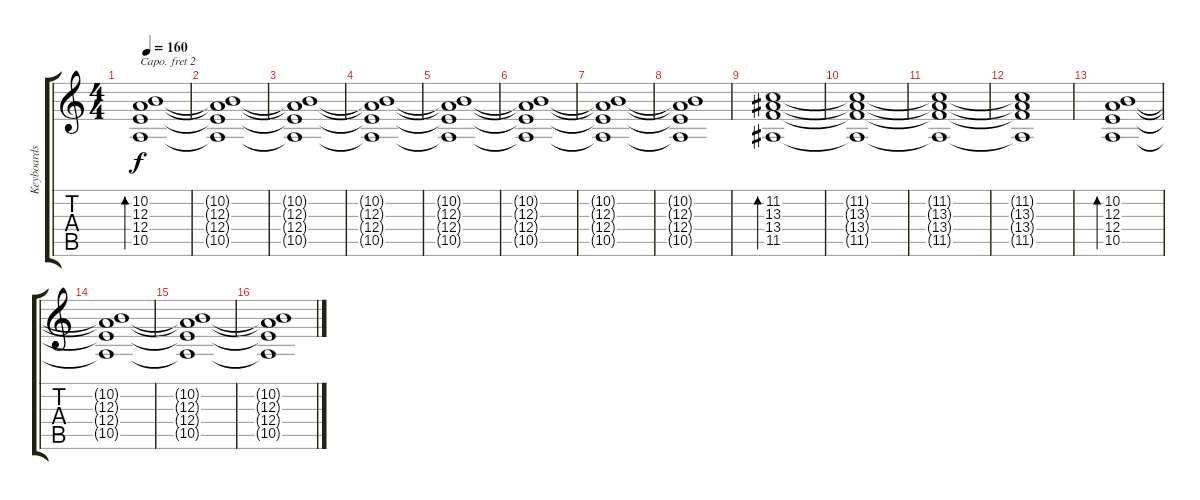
\track ("Keyboards" "Keyboards") {instrument synthstrings1}
\staff {score tabs}
\capo 2
\tuning (E4 B3 G3 D3 A2 E2) {hide}
\ts (4 4)
\tempo 160
\clef g2
\ks c
(10.2 12.3 12.4 10.5).1{bd 480 dy f volume 11 instrument stringensemble1} |
(10.2{t} 12.3{t} 12.4{t} 10.5{t}).1 |
(10.2{t} 12.3{t} 12.4{t} 10.5{t}).1 |
(10.2{t} 12.3{t} 12.4{t} 10.5{t}).1 |
(10.2{t} 12.3{t} 12.4{t} 10.5{t}).1 |
(10.2{t} 12.3{t} 12.4{t} 10.5{t}).1 |
(10.2{t} 12.3{t} 12.4{t} 10.5{t}).1 |
(10.2{t} 12.3{t} 12.4{t} 10.5{t}).1 |
(11.2 13.3 13.4 11.5).1{bd 480} |
(11.2{t} 13.3{t} 13.4{t} 11.5{t}).1 |
(11.2{t} 13.3{t} 13.4{t} 11.5{t}).1 |
(11.2{t} 13.3{t} 13.4{t} 11.5{t}).1 |
(10.2 12.3 12.4 10.5).1{bd 480 volume 11 instrument stringensemble1} |
(10.2{t} 12.3{t} 12.4{t} 10.5{t}).1 |
(10.2{t} 12.3{t} 12.4{t} 10.5{t}).1 |
(10.2{t} 12.3{t} 12.4{t} 10.5{t}).1
